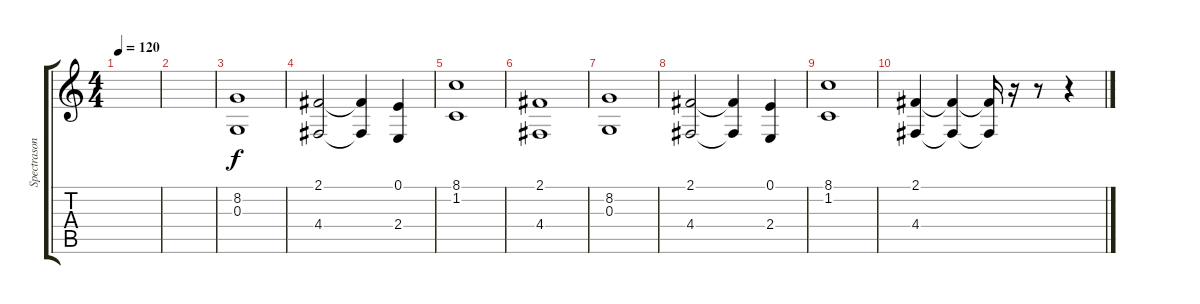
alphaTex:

\track ("Spectrasonics Omnisphere" "Spectrason") {instrument choiraahs}
\staff {score tabs}
\tuning (E4 B3 G3 D3 A2 E2) {hide}
\ts (4 4)
\tempo 120
\clef g2
\ks c
|
|
(8.2 0.3).1 |
(2.1 4.4).2 (2.1{t} 4.4{t}).4 (0.1 2.4).4 |
(8.1 1.2).1 |
(2.1 4.4).1 |
(8.2 0.3).1 |
(2.1 4.4).2 (2.1{t} 4.4{t}).4 (0.1 2.4).4 |
(8.1 1.2).1 |
(2.1 4.4).4 (2.1{t} 4.4{t}).4 (2.1{t} 4.4{t}).16 r.16 r.8 r.4
